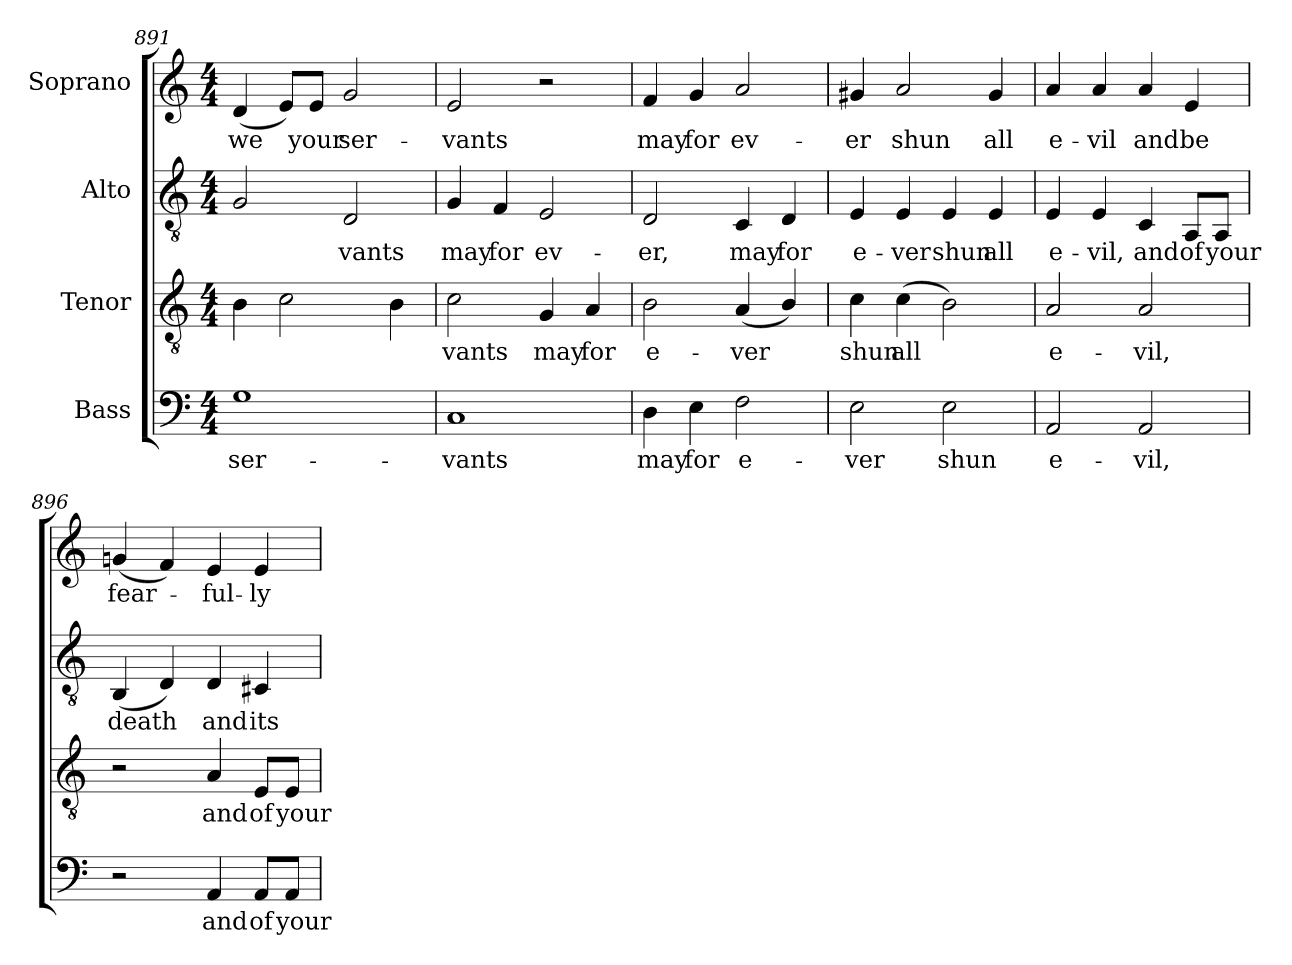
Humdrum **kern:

**kern	**text	**kern	**text	**kern	**text	**kern	**text
*part4	*part4	*part3	*part3	*part2	*part2	*part1	*part1
*staff4	*staff4	*staff3	*staff3	*staff2	*staff2	*staff1	*staff1
*I"Bass	*	*I"Tenor	*	*I"Alto	*	*I"Soprano	*
*clefF4	*	*clefGv2	*	*clefGv2	*	*clefG2	*
*	*	*ITrd7c12	*	*ITrd7c12	*	*	*
*k[]	*	*k[]	*	*k[]	*	*k[]	*
*C:	*	*C:	*	*C:	*	*C:	*
*M4/4	*	*M4/4	*	*M4/4	*	*M4/4	*
=891	=891	=891	=891	=891	=891	=891	=891
!	!LO:LY:b:color=#000000	!	!	!	!	!	!
!	!	!	!	!	!	!	!LO:LY:b:color=#000000
1Gi	ser-	4BBi\	.	2GGi/	.	(4di/	we
.	.	2Ci\	.	.	.	8ei/L)	.
!	!	!	!	!	!	!	!LO:LY:b:color=#000000
.	.	.	.	.	.	8ei/J	your
!	!	!	!	!	!LO:LY:b:color=#000000	!	!
!	!	!	!	!	!	!	!LO:LY:b:color=#000000
.	.	.	.	2DDi/	-vants	2gi/	ser-
.	.	4BBi\	.	.	.	.	.
=892	=892	=892	=892	=892	=892	=892	=892
!	!LO:LY:b:color=#000000	!	!	!	!	!	!
!	!	!	!LO:LY:b:color=#000000	!	!	!	!
!	!	!	!	!	!LO:LY:b:color=#000000	!	!
!	!	!	!	!	!	!	!LO:LY:b:color=#000000
1Ci	-vants	2Ci\	-vants	4GGi/	may	2ei/	-vants
!	!	!	!	!	!LO:LY:b:color=#000000	!	!
.	.	.	.	4FFi/	for	.	.
!	!	!	!LO:LY:b:color=#000000	!	!	!	!
!	!	!	!	!	!LO:LY:b:color=#000000	!	!
.	.	4GGi/	may	2EEi/	ev-	2r	.
!	!	!	!LO:LY:b:color=#000000	!	!	!	!
.	.	4AAi/	for	.	.	.	.
!!LO:LB:g=z
=893	=893	=893	=893	=893	=893	=893	=893
!	!LO:LY:b:color=#000000	!	!	!	!	!	!
!	!	!	!LO:LY:b:color=#000000	!	!	!	!
!	!	!	!	!	!LO:LY:b:color=#000000	!	!
!	!	!	!	!	!	!	!LO:LY:b:color=#000000
4Di\	may	2BBi\	e-	2DDi/	-er,	4fi/	may
!	!LO:LY:b:color=#000000	!	!	!	!	!	!
!	!	!	!	!	!	!	!LO:LY:b:color=#000000
4Ei\	for	.	.	.	.	4gi/	for
!	!LO:LY:b:color=#000000	!	!	!	!	!	!
!	!	!	!LO:LY:b:color=#000000	!	!	!	!
!	!	!	!	!	!LO:LY:b:color=#000000	!	!
!	!	!	!	!	!	!	!LO:LY:b:color=#000000
2Fi\	e-	(4AAi/	-ver	4CCi/	may	2ai/	ev-
!	!	!	!	!	!LO:LY:b:color=#000000	!	!
.	.	4BBi/)	.	4DDi/	for	.	.
=894	=894	=894	=894	=894	=894	=894	=894
!	!LO:LY:b:color=#000000	!	!	!	!	!	!
!	!	!	!LO:LY:b:color=#000000	!	!	!	!
!	!	!	!	!	!LO:LY:b:color=#000000	!	!
!	!	!	!	!	!	!	!LO:LY:b:color=#000000
2Ei\	-ver	4Ci\	shun	4EEi/	e-	4g#Xi/	-er
!	!	!	!LO:LY:b:color=#000000	!	!	!	!
!	!	!	!	!	!LO:LY:b:color=#000000	!	!
!	!	!	!	!	!	!	!LO:LY:b:color=#000000
.	.	(4Ci\	all	4EEi/	-ver	2ai/	shun
!	!LO:LY:b:color=#000000	!	!	!	!	!	!
!	!	!	!	!	!LO:LY:b:color=#000000	!	!
2Ei\	shun	2BBi\)	.	4EEi/	shun	.	.
!	!	!	!	!	!LO:LY:b:color=#000000	!	!
!	!	!	!	!	!	!	!LO:LY:b:color=#000000
.	.	.	.	4EEi/	all	4g#i/	all
=895	=895	=895	=895	=895	=895	=895	=895
!	!LO:LY:b:color=#000000	!	!	!	!	!	!
!	!	!	!LO:LY:b:color=#000000	!	!	!	!
!	!	!	!	!	!LO:LY:b:color=#000000	!	!
!	!	!	!	!	!	!	!LO:LY:b:color=#000000
2AAi/	e-	2AAi/	e-	4EEi/	e-	4ai/	e-
!	!	!	!	!	!LO:LY:b:color=#000000	!	!
!	!	!	!	!	!	!	!LO:LY:b:color=#000000
.	.	.	.	4EEi/	-vil,	4ai/	-vil
!	!LO:LY:b:color=#000000	!	!	!	!	!	!
!	!	!	!LO:LY:b:color=#000000	!	!	!	!
!	!	!	!	!	!LO:LY:b:color=#000000	!	!
!	!	!	!	!	!	!	!LO:LY:b:color=#000000
2AAi/	-vil,	2AAi/	-vil,	4CCi/	and	4ai/	and
!	!	!	!	!	!LO:LY:b:color=#000000	!	!
!	!	!	!	!	!	!	!LO:LY:b:color=#000000
.	.	.	.	8AAAi/L	of	4ei/	be
!	!	!	!	!	!LO:LY:b:color=#000000	!	!
.	.	.	.	8AAAi/J	your	.	.
=896	=896	=896	=896	=896	=896	=896	=896
!	!	!	!	!	!LO:LY:b:color=#000000	!	!
!	!	!	!	!	!	!	!LO:LY:b:color=#000000
2r	.	2r	.	(4BBBi/	death	(4gni/	fear-
.	.	.	.	4DDi/)	.	4fi/)	.
!	!LO:LY:b:color=#000000	!	!	!	!	!	!
!	!	!	!LO:LY:b:color=#000000	!	!	!	!
!	!	!	!	!	!LO:LY:b:color=#000000	!	!
!	!	!	!	!	!	!	!LO:LY:b:color=#000000
4AAi/	and	4AAi/	and	4DDi/	and	4ei/	-ful-
!	!LO:LY:b:color=#000000	!	!	!	!	!	!
!	!	!	!LO:LY:b:color=#000000	!	!	!	!
!	!	!	!	!	!LO:LY:b:color=#000000	!	!
!	!	!	!	!	!	!	!LO:LY:b:color=#000000
8AAi/L	of	8EEi/L	of	4CC#Xi/	its	4ei/	-ly
!	!LO:LY:b:color=#000000	!	!	!	!	!	!
!	!	!	!LO:LY:b:color=#000000	!	!	!	!
8AAi/J	your	8EEi/J	your	.	.	.	.
=	=	=	=	=	=	=	=
*-	*-	*-	*-	*-	*-	*-	*-
